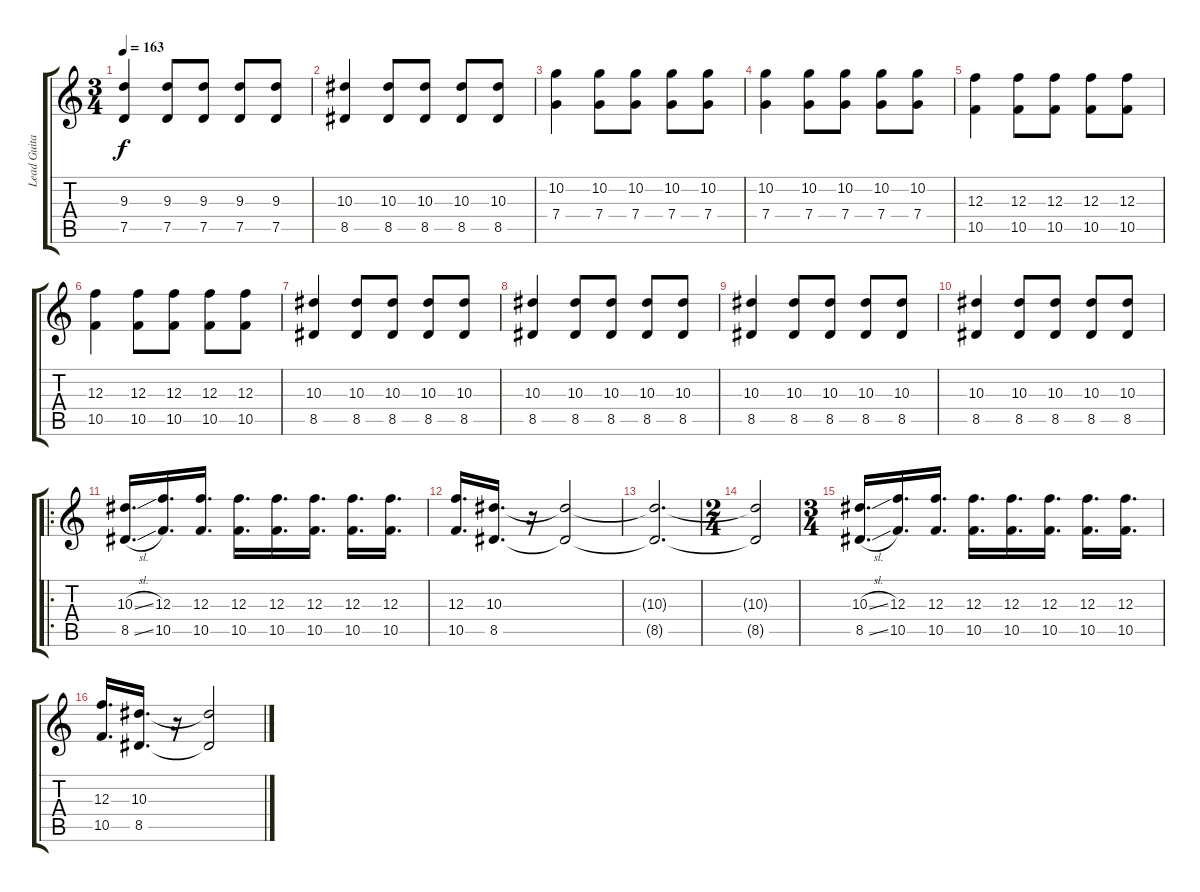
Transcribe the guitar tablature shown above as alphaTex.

\track ("Lead Guitar" "Lead Guita") {instrument distortionguitar}
\staff {score tabs}
\tuning (D4 A3 F3 C3 G2 C2) {hide}
\ts (3 4)
\tempo 163
\clef g2
\ks c
(9.3 7.5).4{dy f} (9.3 7.5).8 (9.3 7.5).8 (9.3 7.5).8 (9.3 7.5).8 |
(10.3 8.5).4 (10.3 8.5).8 (10.3 8.5).8 (10.3 8.5).8 (10.3 8.5).8 |
(10.2 7.4).4 (10.2 7.4).8 (10.2 7.4).8 (10.2 7.4).8 (10.2 7.4).8 |
(10.2 7.4).4 (10.2 7.4).8 (10.2 7.4).8 (10.2 7.4).8 (10.2 7.4).8 |
(12.3 10.5).4 (12.3 10.5).8 (12.3 10.5).8 (12.3 10.5).8 (12.3 10.5).8 |
(12.3 10.5).4 (12.3 10.5).8 (12.3 10.5).8 (12.3 10.5).8 (12.3 10.5).8 |
(10.3 8.5).4 (10.3 8.5).8 (10.3 8.5).8 (10.3 8.5).8 (10.3 8.5).8 |
(10.3 8.5).4 (10.3 8.5).8 (10.3 8.5).8 (10.3 8.5).8 (10.3 8.5).8 |
(10.3 8.5).4 (10.3 8.5).8 (10.3 8.5).8 (10.3 8.5).8 (10.3 8.5).8 |
(10.3 8.5).4 (10.3 8.5).8 (10.3 8.5).8 (10.3 8.5).8 (10.3 8.5).8 |
\ro
(10.3{sl} 8.5{sl}).16{d} (12.3 10.5).16{d} (12.3 10.5).16{d} (12.3 10.5).16{d} (12.3 10.5).16{d} (12.3 10.5).16{d} (12.3 10.5).16{d} (12.3 10.5).16{d} |
(12.3 10.5).16{d} (10.3 8.5).16{d} r.16 (10.3{t} 8.5{t}).2 |
(10.3{t} 8.5{t}).2{d} |
\ts (2 4)
(10.3{t} 8.5{t}).2 |
\ts (3 4)
(10.3{sl} 8.5{sl}).16{d} (12.3 10.5).16{d} (12.3 10.5).16{d} (12.3 10.5).16{d} (12.3 10.5).16{d} (12.3 10.5).16{d} (12.3 10.5).16{d} (12.3 10.5).16{d} |
(12.3 10.5).16{d} (10.3 8.5).16{d} r.16 (10.3{t} 8.5{t}).2
